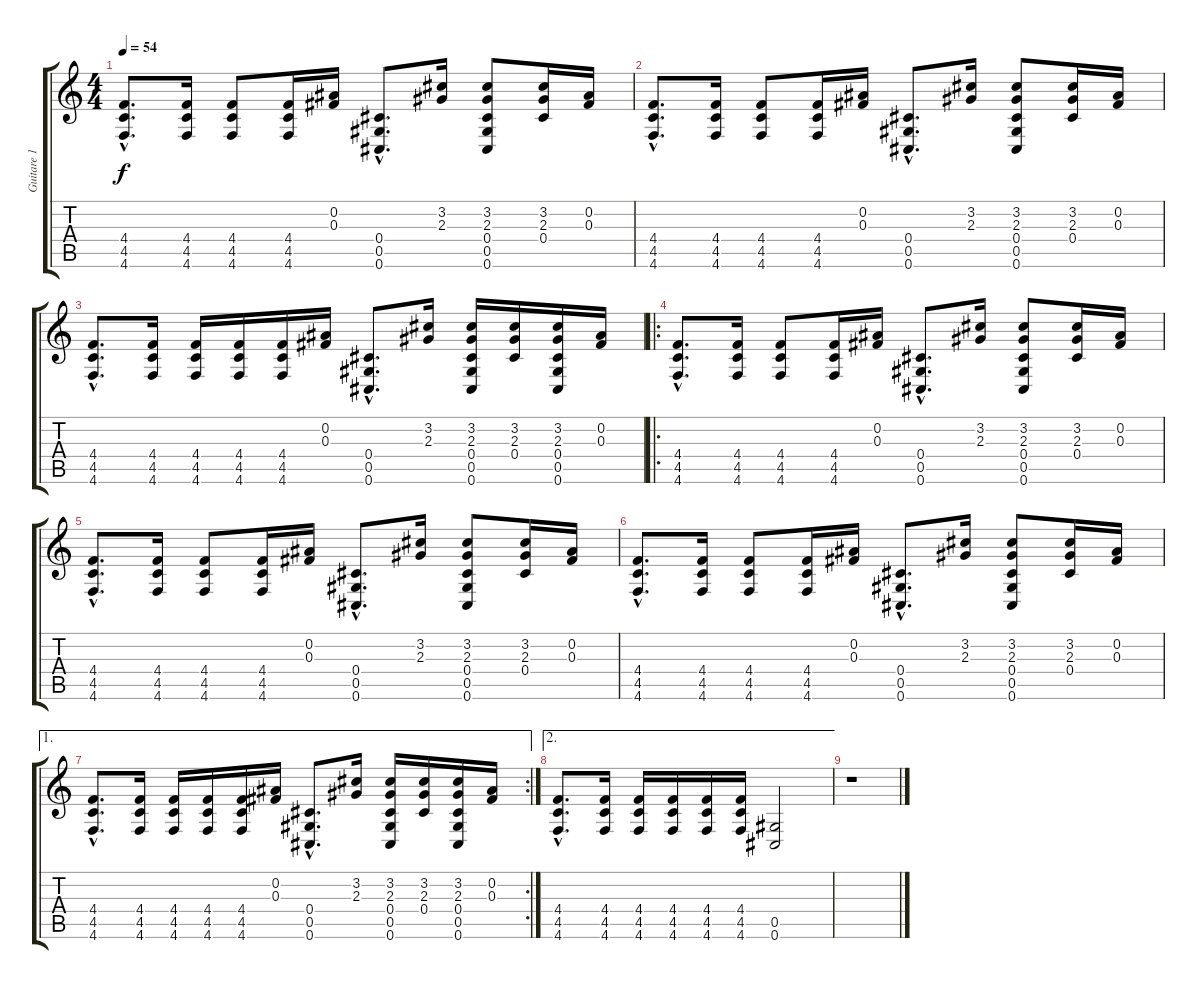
\track ("Guitare 1" "Guitare 1") {instrument acousticguitarsteel}
\staff {score tabs}
\tuning (Eb4 Bb3 Gb3 Db3 Ab2 Db2) {hide}
\ts (4 4)
\tempo 54
\clef g2
\ks c
(4.4{hac} 4.5{hac} 4.6{hac}).8{d dy f} (4.4 4.5 4.6).16 (4.4 4.5 4.6).8 (4.4 4.5 4.6).16 (0.2 0.3).16 (0.4{hac} 0.5{hac} 0.6{hac}).8{d} (3.2 2.3).16 (3.2 2.3 0.4 0.5 0.6).8 (3.2 2.3 0.4).16 (0.2 0.3).16 |
(4.4{hac} 4.5{hac} 4.6{hac}).8{d} (4.4 4.5 4.6).16 (4.4 4.5 4.6).8 (4.4 4.5 4.6).16 (0.2 0.3).16 (0.4{hac} 0.5{hac} 0.6{hac}).8{d} (3.2 2.3).16 (3.2 2.3 0.4 0.5 0.6).8 (3.2 2.3 0.4).16 (0.2 0.3).16 |
(4.4{hac} 4.5{hac} 4.6{hac}).8{d} (4.4 4.5 4.6).16 (4.4 4.5 4.6).16 (4.4 4.5 4.6).16 (4.4 4.5 4.6).16 (0.2 0.3).16 (0.4{hac} 0.5{hac} 0.6{hac}).8{d} (3.2 2.3).16 (3.2 2.3 0.4 0.5 0.6).16 (3.2 2.3 0.4).16 (3.2 2.3 0.4 0.5 0.6).16 (0.2 0.3).16 |
\ro
(4.4{hac} 4.5{hac} 4.6{hac}).8{d} (4.4 4.5 4.6).16 (4.4 4.5 4.6).8 (4.4 4.5 4.6).16 (0.2 0.3).16 (0.4{hac} 0.5{hac} 0.6{hac}).8{d} (3.2 2.3).16 (3.2 2.3 0.4 0.5 0.6).8 (3.2 2.3 0.4).16 (0.2 0.3).16 |
(4.4{hac} 4.5{hac} 4.6{hac}).8{d} (4.4 4.5 4.6).16 (4.4 4.5 4.6).8 (4.4 4.5 4.6).16 (0.2 0.3).16 (0.4{hac} 0.5{hac} 0.6{hac}).8{d} (3.2 2.3).16 (3.2 2.3 0.4 0.5 0.6).8 (3.2 2.3 0.4).16 (0.2 0.3).16 |
(4.4{hac} 4.5{hac} 4.6{hac}).8{d} (4.4 4.5 4.6).16 (4.4 4.5 4.6).8 (4.4 4.5 4.6).16 (0.2 0.3).16 (0.4{hac} 0.5{hac} 0.6{hac}).8{d} (3.2 2.3).16 (3.2 2.3 0.4 0.5 0.6).8 (3.2 2.3 0.4).16 (0.2 0.3).16 |
\ae 1
\rc 2
(4.4{hac} 4.5{hac} 4.6{hac}).8{d} (4.4 4.5 4.6).16 (4.4 4.5 4.6).16 (4.4 4.5 4.6).16 (4.4 4.5 4.6).16 (0.2 0.3).16 (0.4{hac} 0.5{hac} 0.6{hac}).8{d} (3.2 2.3).16 (3.2 2.3 0.4 0.5 0.6).16 (3.2 2.3 0.4).16 (3.2 2.3 0.4 0.5 0.6).16 (0.2 0.3).16 |
\ae 2
(4.4{hac} 4.5{hac} 4.6{hac}).8{d} (4.4 4.5 4.6).16 (4.4 4.5 4.6).16 (4.4 4.5 4.6).16 (4.4 4.5 4.6).16 (4.4 4.5 4.6).16 (0.5 0.6).2 |
r.1
